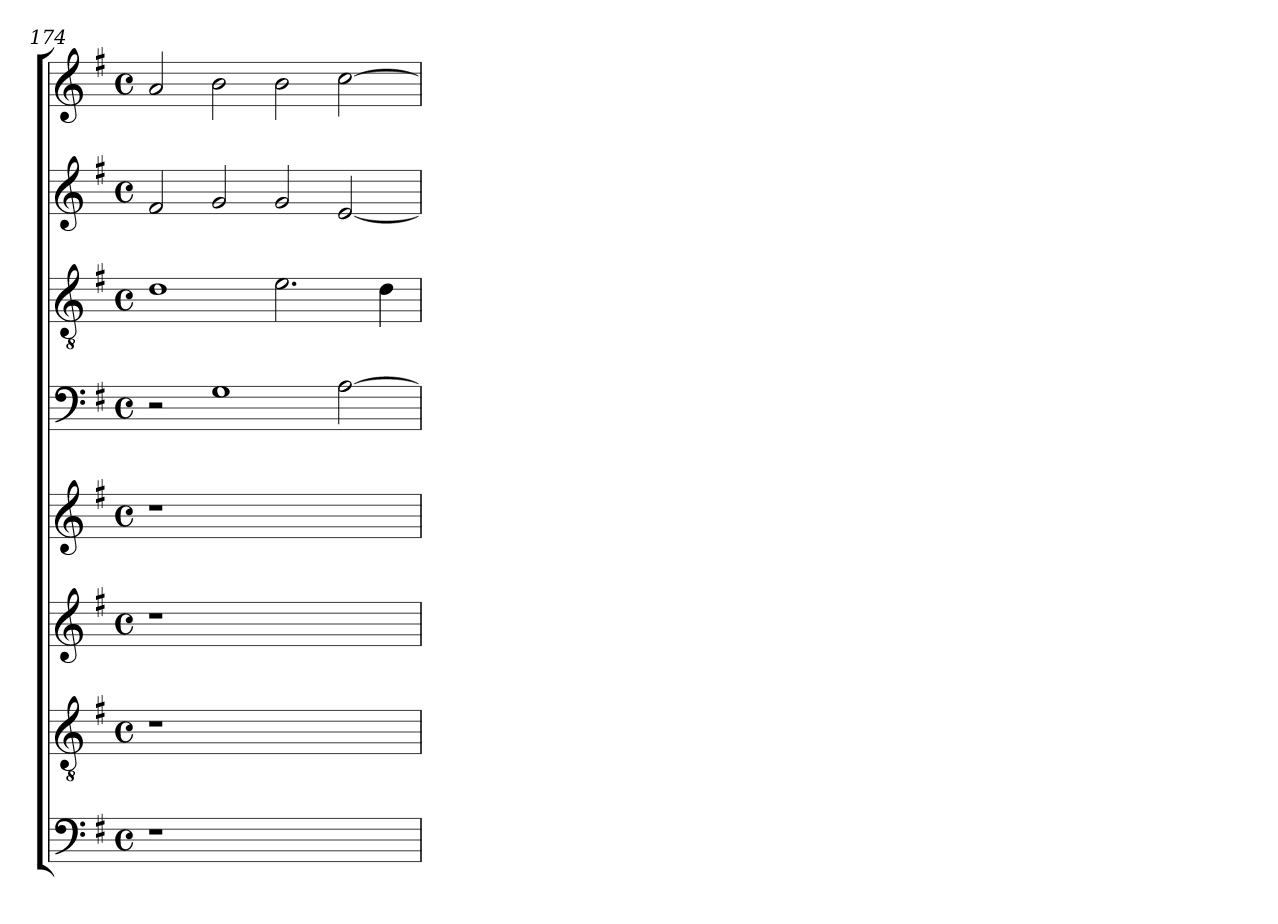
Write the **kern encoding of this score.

**kern	**kern	**kern	**kern	**kern	**kern	**kern	**kern
*part8	*part7	*part6	*part5	*part4	*part3	*part2	*part1
*staff8	*staff7	*staff6	*staff5	*staff4	*staff3	*staff2	*staff1
*clefF4	*clefGv2	*clefG2	*clefG2	*clefF4	*clefGv2	*clefG2	*clefG2
*k[f#]	*k[f#]	*k[f#]	*k[f#]	*k[f#]	*k[f#]	*k[f#]	*k[f#]
*G:	*G:	*G:	*G:	*G:	*G:	*G:	*G:
*M4/4	*M4/4	*M4/4	*M4/4	*M4/4	*M4/4	*M4/4	*M4/4
*met(c)	*met(c)	*met(c)	*met(c)	*met(c)	*met(c)	*met(c)	*met(c)
=174	=174	=174	=174	=174	=174	=174	=174
1r	1r	1r	1r	2r	1d	2f#/	2a/
.	.	.	.	1G	.	2g/	2b\
1ryy	1ryy	1ryy	1ryy	.	2.e\	2g/	2b\
.	.	.	.	[>2A\	.	[<2e/	[>2cc\
.	.	.	.	.	4d\	.	.
=	=	=	=	=	=	=	=
*-	*-	*-	*-	*-	*-	*-	*-
